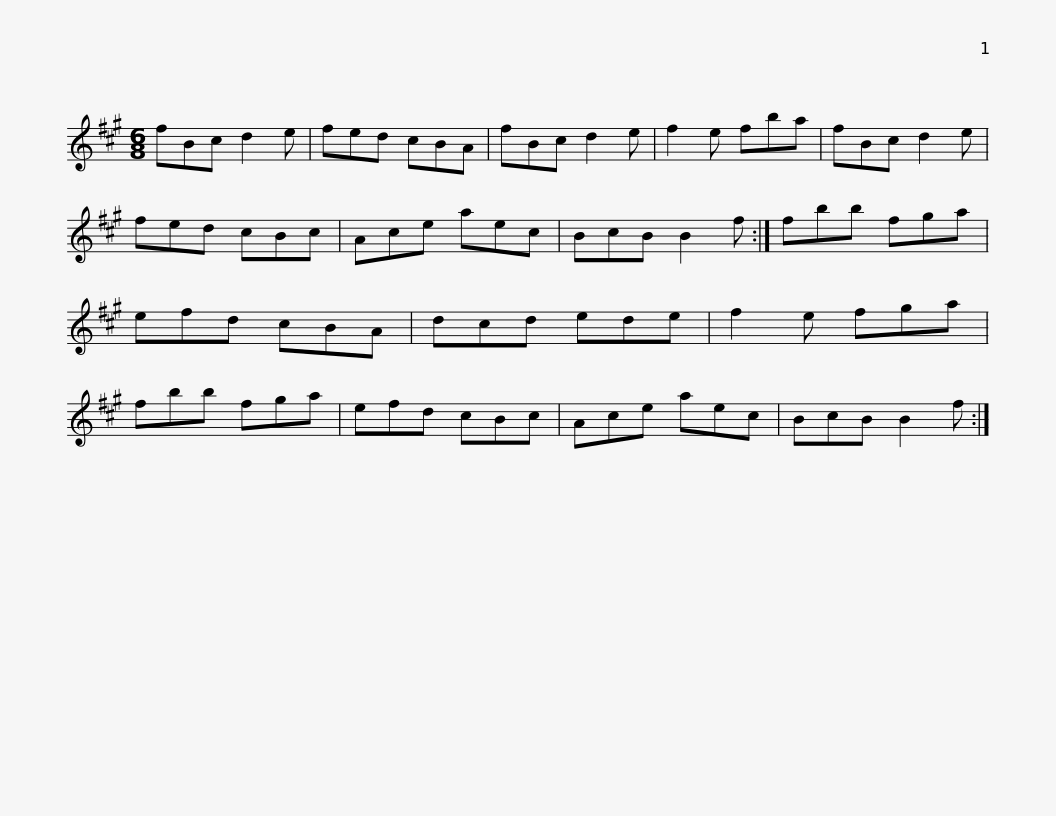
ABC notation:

X:1
L:1/8
M:6/8
I:linebreak $
K:A
V:1 treble
V:1
 fBc d2 e | fed cBA | fBc d2 e | f2 e fba | fBc d2 e | %5
 fed cBc | Ace aec | BcB B2 f :|$ fbb fga | efd cBA | %10
 dcd ede | f2 e fga | fbb fga | efd cBc | Ace aec |$ %15
 BcB B2 f :| %16
